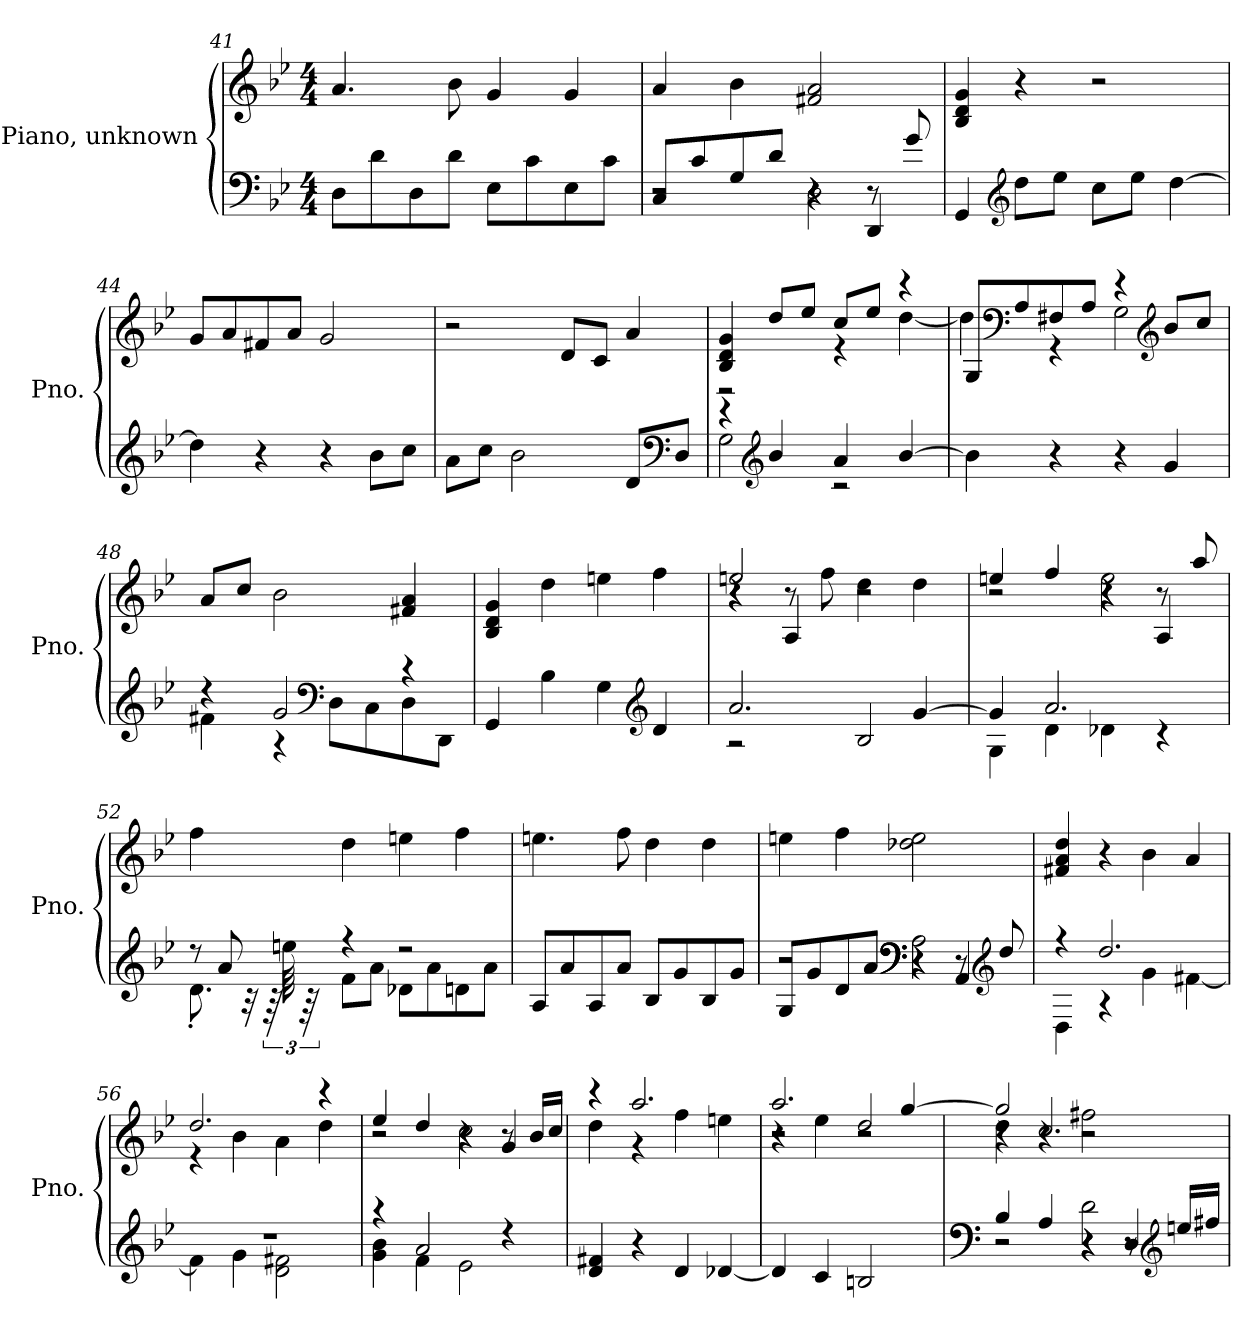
**kern	**kern
*part1	*part1
*staff2	*staff1
*I"Piano, unknown	*
*I'Pno.	*
*clefF4	*clefG2
*k[b-e-]	*k[b-e-]
*M4/4	*M4/4
=41	=41
8D\L	4.a/
8d\	.
8D\	.
8d\J	8b-\
8E-\L	4g/
8c\	.
8E-\	4g/
8c\J	.
=42	=42
*^	*
*	*^	*
8C/L	2r	2r	4a/
8c/	.	.	.
8G/	.	.	4b-\
8d/J	.	.	.
4r	2D\	4r	2f#X/ 2a/
8r	.	4DD/	.
8g/	.	.	.
*v	*v	*v	*
=43	=43
4GG/	4B-/ 4d/ 4g/
*clefG2	*
8dd\L	4r
8ee-\J	.
8cc\L	2r
8ee-\J	.
[4dd\	.
!!LO:LB:g=z
=44	=44
4dd\]	8g/L
.	8a/
4r	8f#X/
.	8a/J
4r	2g/
8b-\L	.
8cc\J	.
=45	=45
8a\L	2r
8cc\J	.
2b-\	.
.	8d/L
.	8c/J
8d/L	4a/
*clefF4	*
8D/J	.
=46	=46
*^	*^
4r	2G\	4B-/ 4d/ 4g/	2r
*clefG2	*	*	*
4b-/	.	8dd/L	.
.	.	8ee-/J	.
4a/	2r	8cc/L	4r
.	.	8ee-/J	.
[4b-/	.	4r	[4dd\
*v	*v	*	*
=47	=47	=47
4b-\]	8G/L	4dd\]
*	*clefF4	*
.	8A/	.
4r	8F#X/	4r
.	8A/J	.
4r	4r	2G\
*	*clefG2	*
4g/	8b-/L	.
.	8cc/J	.
*	*v	*v
!!LO:LB:g=z
=48	=48
*^	*
4r	4f#X\	8a/L
.	.	8cc/J
2g/	4r	2b-\
*clefF4	*	*
.	8D\L	.
.	8C\	.
4r	8D\	4f#X/ 4a/
.	8DD\J	.
*v	*v	*
=49	=49
4GG/	4B-/ 4d/ 4g/
4B-\	4dd\
4G\	4een\
*clefG2	*
4d/	4ff\
=50	=50
*^	*^
*	*	*	*^
2.a/	2r	2een/	4r	4r
.	.	.	8r	4A/
.	.	.	8ff\	.
.	2B-/	2r	4dd\	2r
[4g/	.	.	4dd\	.
=51	=51	=51	=51	=51
4g/]	4G\	4een/	2r	2r
2.a/	4d\	4ff/	.	.
.	4d-X\	4r	2ee\	4r
.	4r	8r	.	4A/
.	.	8aa/	.	.
*	*	*v	*v	*v
!!LO:PB:g=z
=52	=52	=52
8r	8.d'\	4ff\
8a/	.	.
.	32r	.
.	96r	.
.	96een\	.
.	96r	.
4r	8f\L	4dd\
.	8a\J	.
2r	8d-X\L	4een\
.	8a\	.
.	8dn\	4ff\
.	8a\J	.
*v	*v	*
=53	=53
8A/L	4.een\
8a/	.
8A/	.
8a/J	8ff\
8B-/L	4dd\
8g/	.
8B-/	4dd\
8g/J	.
=54	=54
*^	*
*	*^	*
8G/L	2r	2r	4een\
8g/	.	.	.
8d/	.	.	4ff\
8a/J	.	.	.
*clefF4	*	*	*
4r	2A\	4r	2dd-X\ 2ee\
8r	.	4AA/	.
*clefG2	*	*	*
8dd/	.	.	.
*	*v	*v	*
=55	=55	=55
4r	4D\	4f#X/ 4a/ 4dd/
2.dd/	4r	4r
.	4g\	4b-\
.	[4f#X\	4a/
!!LO:LB:g=z
=56	=56	=56
*	*	*^
1r	4f#\]	2.dd/	4r
.	4g\	.	4b-\
.	2d\ 2f#X\	.	4a\
.	.	4r	4dd\
=57	=57	=57	=57
*	*	*	*^
4r	4g\ 4b-\	4ee-/	2r	2r
2a/	4f\	4dd/	.	.
.	2e-\	4r	2cc\	4r
4r	.	8r	.	4g/
.	.	16b-/LL	.	.
.	.	16cc/JJ	.	.
*v	*v	*	*	*
*	*	*v	*v
=58	=58	=58
4d/ 4f#X/	4r	4dd\
4r	2.aa/	4r
4d/	.	4ff\
[4d-X/	.	4een\
=59	=59	=59
*	*	*^
4d-/]	2.aa/	4r	2r
4c/	.	4ee-\	.
2Bn/	.	2r	2dd/
.	[4gg/	.	.
=60	=60	=60	=60
*clefF4	*	*	*
*^	*	*	*
*	*^	*	*	*
4B-/	2r	2r	2gg/]	4dd\	4r
4A/	.	.	.	4r	2.cc/
4r	2d\	4r	2r	2ff#X\	.
8r	.	4D/	.	.	.
*clefG2	*	*	*	*	*
16een/LL	.	.	.	.	.
16ff#X/JJ	.	.	.	.	.
*v	*v	*v	*	*	*
*	*v	*v	*v
=	=
*-	*-
